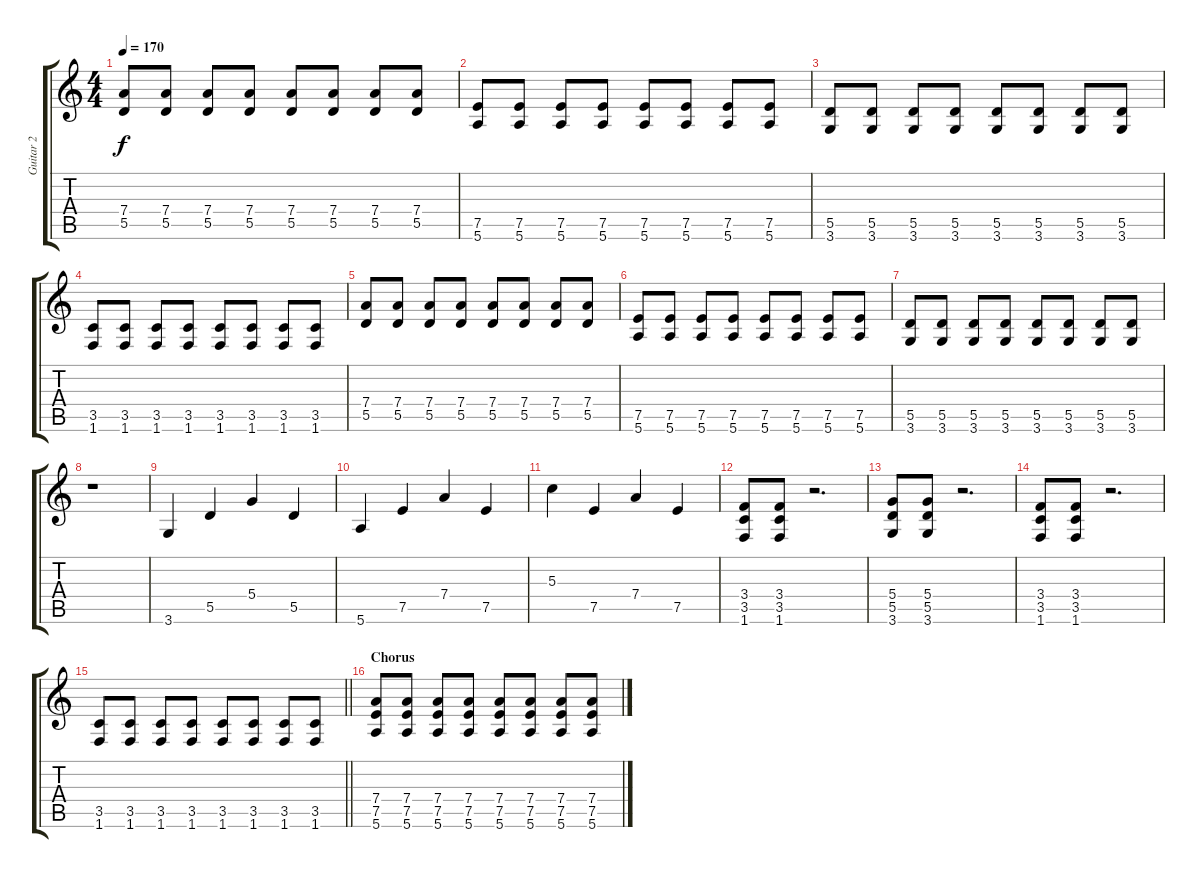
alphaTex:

\track ("Guitar 2" "Guitar 2") {instrument distortionguitar}
\staff {score tabs}
\tuning (E4 B3 G3 D3 A2 E2) {hide}
\ts (4 4)
\tempo 170
\clef g2
\ks c
(7.4 5.5).8{dy f} (7.4 5.5).8 (7.4 5.5).8 (7.4 5.5).8 (7.4 5.5).8 (7.4 5.5).8 (7.4 5.5).8 (7.4 5.5).8 |
(7.5 5.6).8{volume 13 balance 16 instrument distortionguitar} (7.5 5.6).8 (7.5 5.6).8 (7.5 5.6).8 (7.5 5.6).8 (7.5 5.6).8 (7.5 5.6).8 (7.5 5.6).8 |
(5.5 3.6).8 (5.5 3.6).8 (5.5 3.6).8 (5.5 3.6).8 (5.5 3.6).8 (5.5 3.6).8 (5.5 3.6).8 (5.5 3.6).8 |
(3.5 1.6).8{volume 13 balance 8} (3.5 1.6).8 (3.5 1.6).8 (3.5 1.6).8 (3.5 1.6).8 (3.5 1.6).8 (3.5 1.6).8 (3.5 1.6).8 |
(7.4 5.5).8 (7.4 5.5).8 (7.4 5.5).8 (7.4 5.5).8 (7.4 5.5).8 (7.4 5.5).8 (7.4 5.5).8 (7.4 5.5).8 |
(7.5 5.6).8 (7.5 5.6).8 (7.5 5.6).8 (7.5 5.6).8 (7.5 5.6).8 (7.5 5.6).8 (7.5 5.6).8 (7.5 5.6).8 |
(5.5 3.6).8 (5.5 3.6).8 (5.5 3.6).8 (5.5 3.6).8 (5.5 3.6).8 (5.5 3.6).8 (5.5 3.6).8 (5.5 3.6).8 |
r.1{volume 13 balance 16} |
3.6.4{instrument electricguitarclean} 5.5.4 5.4.4 5.5.4 |
5.6.4 7.5.4 7.4.4 7.5.4 |
5.3.4 7.5.4 7.4.4 7.5.4 |
(3.4 3.5 1.6).8{instrument distortionguitar} (3.4 3.5 1.6).8 r.2{d} |
(5.4 5.5 3.6).8 (5.4 5.5 3.6).8 r.2{d} |
(3.4 3.5 1.6).8 (3.4 3.5 1.6).8 r.2{d volume 0} |
\barLineRight lightlight
(3.5 1.6).8{volume 13} (3.5 1.6).8 (3.5 1.6).8 (3.5 1.6).8 (3.5 1.6).8 (3.5 1.6).8 (3.5 1.6).8 (3.5 1.6).8 |
\section ("" "Chorus")
(7.4 7.5 5.6).8 (7.4 7.5 5.6).8 (7.4 7.5 5.6).8 (7.4 7.5 5.6).8 (7.4 7.5 5.6).8 (7.4 7.5 5.6).8 (7.4 7.5 5.6).8 (7.4 7.5 5.6).8
